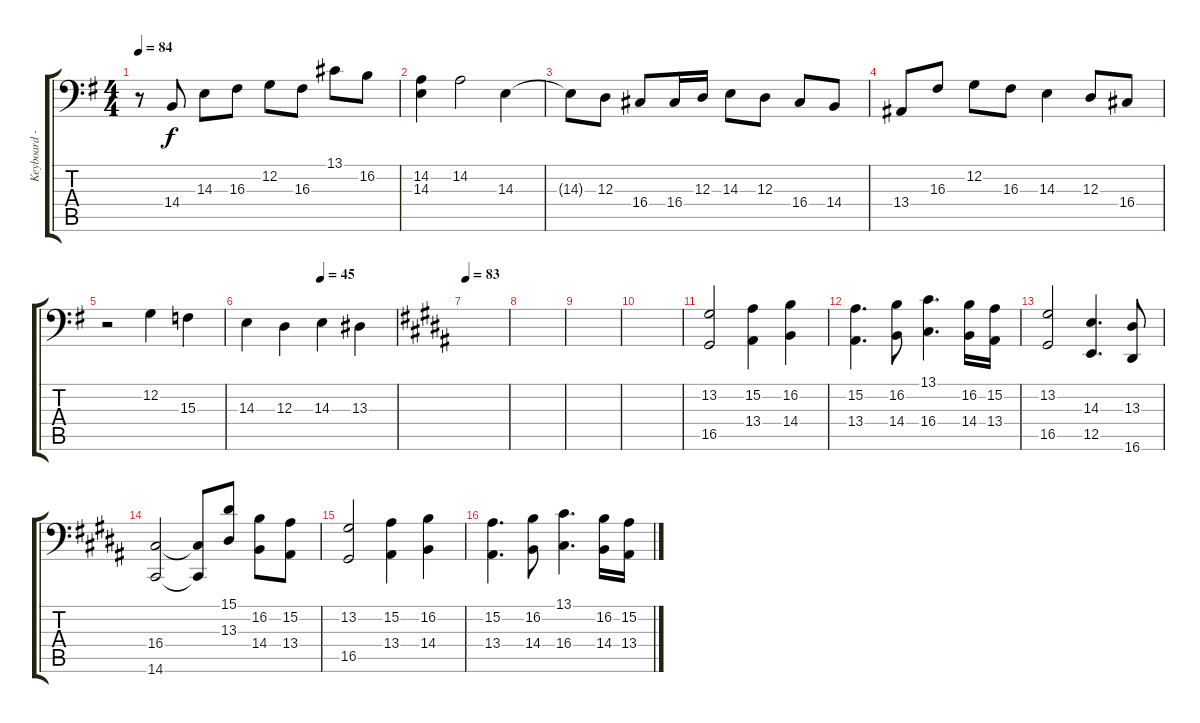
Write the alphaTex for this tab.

\track ("Keyboard - Jordan Rudess" "Keyboard -") {instrument acousticgrandpiano}
\staff {score tabs}
\tuning (C3 G2 D2 A1 E1 B0) {hide}
\ts (4 4)
\tempo 84
\clef f4
\ks g
r.8{dy f} 14.4.8 14.3.8 16.3.8 12.2.8 16.3.8 13.1.8 16.2.8 |
(14.2 14.3).4 14.2.2 14.3.4 |
14.3{t}.8 12.3.8 16.4.8 16.4.16 12.3.16 14.3.8 12.3.8 16.4.8 14.4.8 |
13.4.8 16.3.8 12.2.8 16.3.8 14.3.4 12.3.8 16.4.8 |
r.2 12.2.4 15.3.4 |
\tempo (45 0.5)
14.3.4 12.3.4 14.3.4 13.3.4 |
\tempo 83
\ks b
|
|
|
|
(13.2 16.5).2 (15.2 13.4).4 (16.2 14.4).4 |
(15.2 13.4).4{d} (16.2 14.4).8 (13.1 16.4).4{d} (16.2 14.4).16 (15.2 13.4).16 |
(13.2 16.5).2 (14.3 12.5).4{d} (13.3 16.6).8 |
(16.4 14.6).2 (16.4{t} 14.6{t}).8 (15.1 13.3).8 (16.2 14.4).8 (15.2 13.4).8 |
(13.2 16.5).2 (15.2 13.4).4 (16.2 14.4).4 |
(15.2 13.4).4{d} (16.2 14.4).8 (13.1 16.4).4{d} (16.2 14.4).16 (15.2 13.4).16
